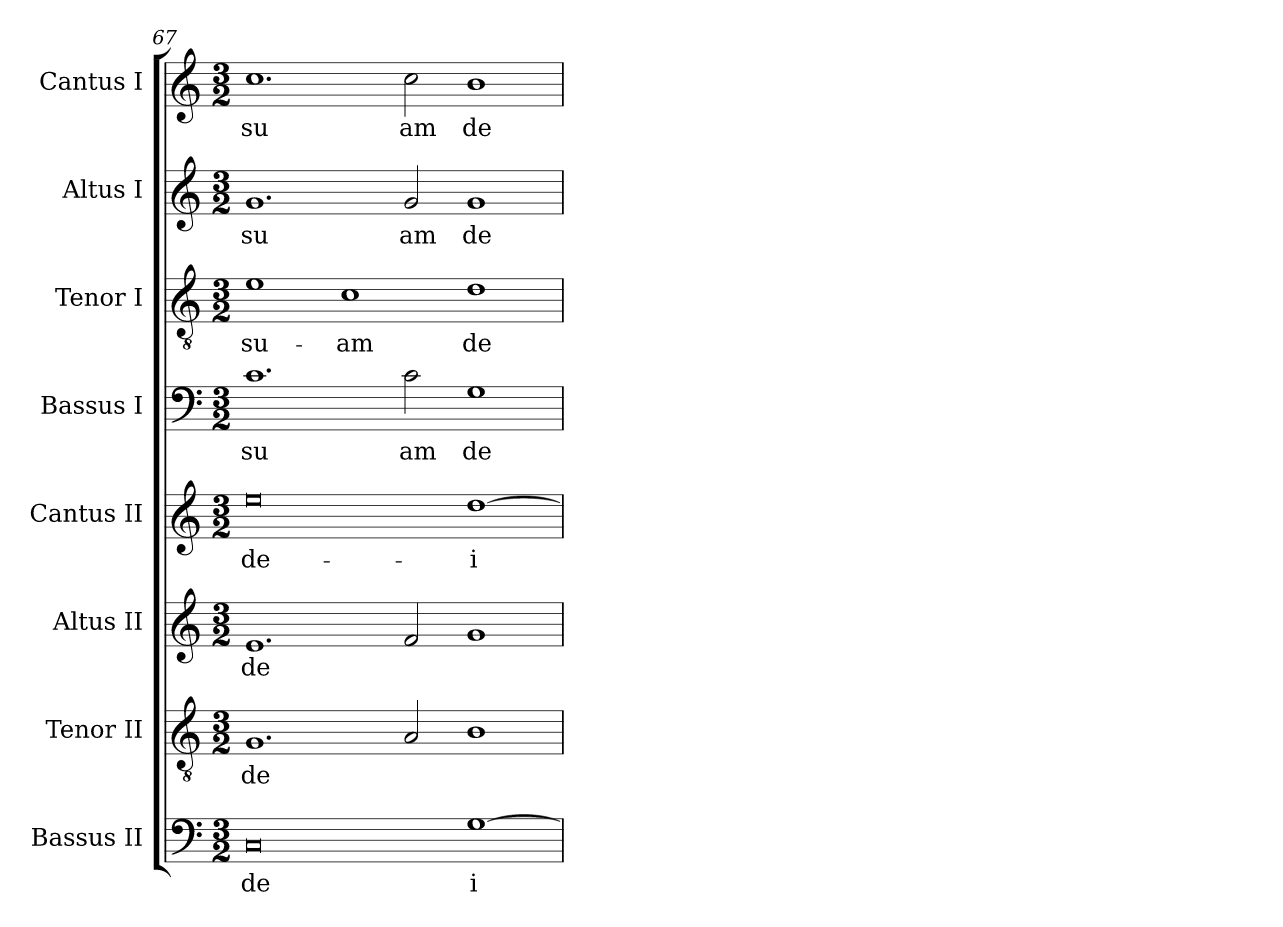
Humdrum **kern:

**kern	**text	**kern	**text	**kern	**text	**kern	**text	**kern	**text	**kern	**text	**kern	**text	**kern	**text
*part8	*part8	*part7	*part7	*part6	*part6	*part5	*part5	*part4	*part4	*part3	*part3	*part2	*part2	*part1	*part1
*staff8	*staff8	*staff7	*staff7	*staff6	*staff6	*staff5	*staff5	*staff4	*staff4	*staff3	*staff3	*staff2	*staff2	*staff1	*staff1
*I"Bassus II	*	*I"Tenor II	*	*I"Altus II	*	*I"Cantus II	*	*I"Bassus I	*	*I"Tenor I	*	*I"Altus I	*	*I"Cantus I	*
*clefF4	*	*clefGv2	*	*clefG2	*	*clefG2	*	*clefF4	*	*clefGv2	*	*clefG2	*	*clefG2	*
*	*	*	*	*k[]	*	*	*	*	*	*	*	*	*	*	*
*	*	*	*	*C:	*	*	*	*	*	*	*	*	*	*	*
*M3/2	*	*M3/2	*	*M3/2	*	*M3/2	*	*M3/2	*	*M3/2	*	*M3/2	*	*M3/2	*
=67	=67	=67	=67	=67	=67	=67	=67	=67	=67	=67	=67	=67	=67	=67	=67
!	!LO:LY:b:cj	!	!LO:LY:b:cj	!	!LO:LY:b:cj	!	!LO:LY:b:cj	!	!LO:LY:b:cj	!	!LO:LY:b:cj	!	!LO:LY:b:cj	!	!LO:LY:b:cj
0C	de	1.G	de	1.e	de	0ee	de-	1.c	su	1e	su-	1.g	su	1.cc	su
!	!	!	!	!	!	!	!	!	!	!	!LO:LY:b:cj	!	!	!	!
.	.	.	.	.	.	.	.	.	.	1c	-am	.	.	.	.
!	!	!	!	!	!	!	!	!	!LO:LY:b:cj	!	!	!	!LO:LY:b:cj	!	!LO:LY:b:cj
.	.	2A/	.	2f/	.	.	.	2c\	am	.	.	2g/	am	2cc\	am
!	!LO:LY:b:rj	!	!	!	!	!	!LO:LY:b:rj	!	!LO:LY:b:cj	!	!LO:LY:b:cj	!	!LO:LY:b:cj	!	!LO:LY:b:cj
[>1G	i	1B	.	1g	.	[>1dd	-i-	1G	de	1d	de-	1g	de	1b	de
=	=	=	=	=	=	=	=	=	=	=	=	=	=	=	=
*-	*-	*-	*-	*-	*-	*-	*-	*-	*-	*-	*-	*-	*-	*-	*-
